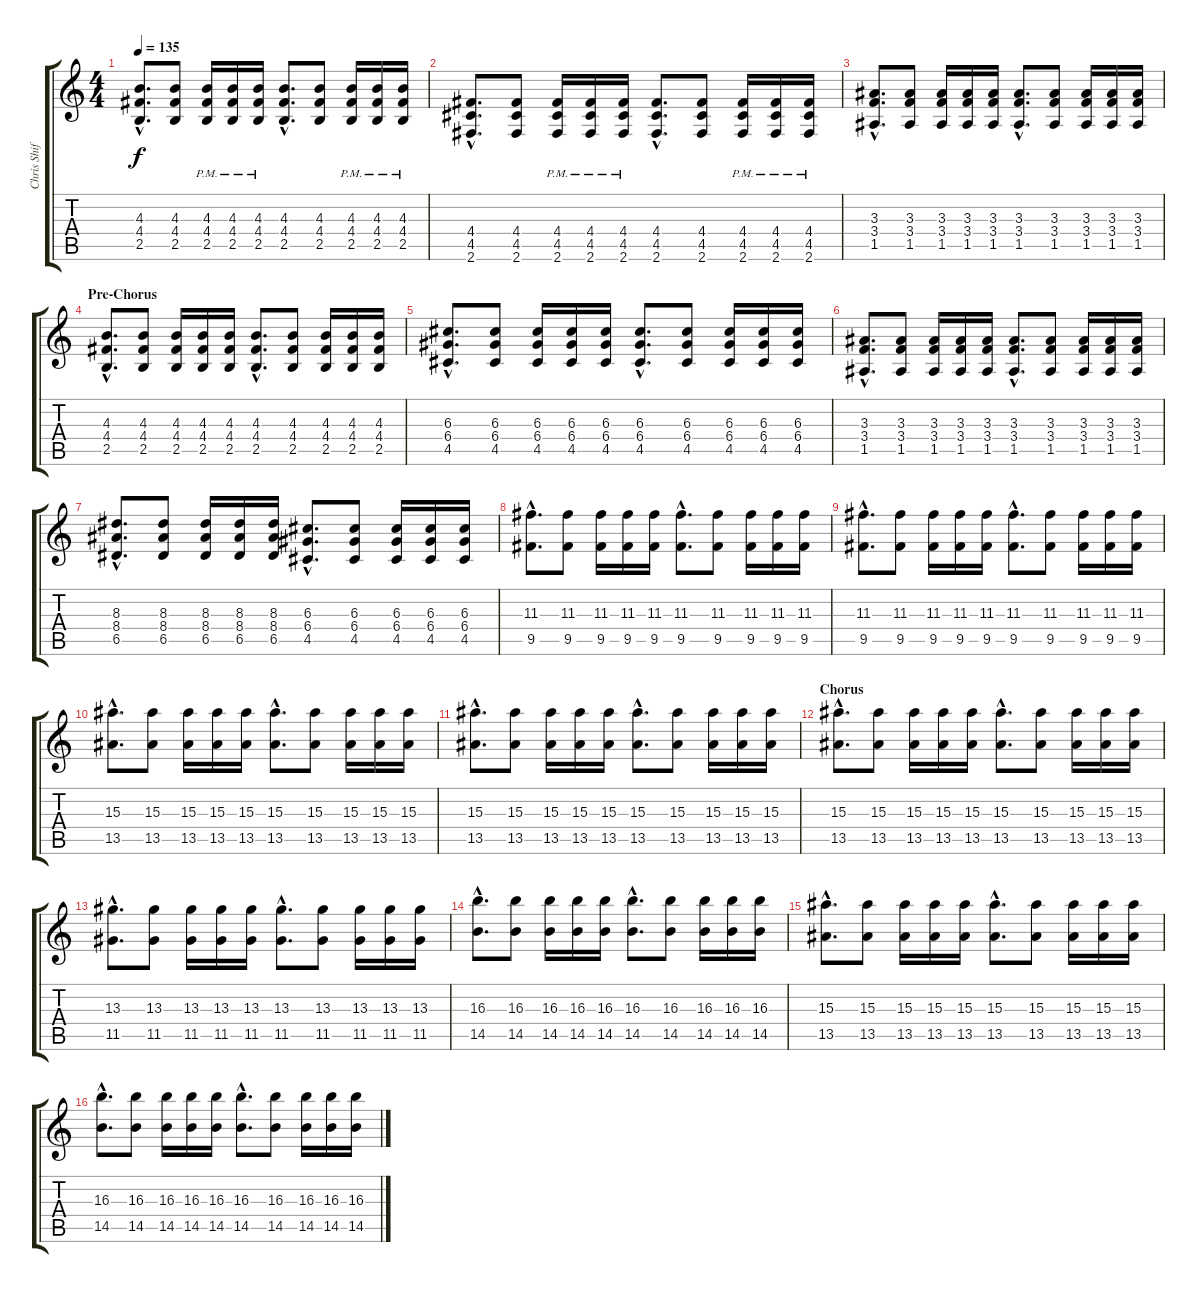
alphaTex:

\track ("Chris Shifflet" "Chris Shif") {instrument overdrivenguitar}
\staff {score tabs}
\tuning (E4 B3 G3 D3 A2 E2) {hide}
\ts (4 4)
\tempo 135
\clef g2
\ks c
(4.3{hac} 4.4{hac} 2.5{hac}).8{d dy f} (4.3 4.4 2.5).8 (4.3 4.4{pm} 2.5{pm}).16 (4.3{pm} 4.4{pm} 2.5{pm}).16 (4.3{pm} 4.4{pm} 2.5{pm}).16 (4.3{hac} 4.4{hac} 2.5{hac}).8{d} (4.3 4.4 2.5).8 (4.3{pm} 4.4{pm} 2.5{pm}).16 (4.3{pm} 4.4{pm} 2.5{pm}).16 (4.3{pm} 4.4{pm} 2.5{pm}).16 |
(4.4{hac} 4.5{hac} 2.6{hac}).8{d} (4.4 4.5 2.6).8 (4.4{pm} 4.5{pm} 2.6{pm}).16 (4.4{pm} 4.5{pm} 2.6{pm}).16 (4.4{pm} 4.5{pm} 2.6{pm}).16 (4.4{hac} 4.5{hac} 2.6{hac}).8{d} (4.4 4.5 2.6).8 (4.4{pm} 4.5{pm} 2.6{pm}).16 (4.4{pm} 4.5{pm} 2.6{pm}).16 (4.4{pm} 4.5{pm} 2.6{pm}).16 |
(3.3{hac} 3.4{hac} 1.5{hac}).8{d} (3.3 3.4 1.5).8 (3.3 3.4 1.5).16 (3.3 3.4 1.5).16 (3.3 3.4 1.5).16 (3.3{hac} 3.4{hac} 1.5{hac}).8{d} (3.3 3.4 1.5).8 (3.3 3.4 1.5).16 (3.3 3.4 1.5).16 (3.3 3.4 1.5).16 |
\section ("" "Pre-Chorus")
(4.3{hac} 4.4{hac} 2.5{hac}).8{d} (4.3 4.4 2.5).8 (4.3 4.4 2.5).16 (4.3 4.4 2.5).16 (4.3 4.4 2.5).16 (4.3{hac} 4.4{hac} 2.5{hac}).8{d} (4.3 4.4 2.5).8 (4.3 4.4 2.5).16 (4.3 4.4 2.5).16 (4.3 4.4 2.5).16 |
(6.3{hac} 6.4{hac} 4.5{hac}).8{d} (6.3 6.4 4.5).8 (6.3 6.4 4.5).16 (6.3 6.4 4.5).16 (6.3 6.4 4.5).16 (6.3{hac} 6.4{hac} 4.5{hac}).8{d} (6.3 6.4 4.5).8 (6.3 6.4 4.5).16 (6.3 6.4 4.5).16 (6.3 6.4 4.5).16 |
(3.3{hac} 3.4{hac} 1.5{hac}).8{d} (3.3 3.4 1.5).8 (3.3 3.4 1.5).16 (3.3 3.4 1.5).16 (3.3 3.4 1.5).16 (3.3{hac} 3.4{hac} 1.5{hac}).8{d} (3.3 3.4 1.5).8 (3.3 3.4 1.5).16 (3.3 3.4 1.5).16 (3.3 3.4 1.5).16 |
(8.3{hac} 8.4{hac} 6.5{hac}).8{d} (8.3 8.4 6.5).8 (8.3 8.4 6.5).16 (8.3 8.4 6.5).16 (8.3 8.4 6.5).16 (6.3{hac} 6.4{hac} 4.5{hac}).8{d} (6.3 6.4 4.5).8 (6.3 6.4 4.5).16 (6.3 6.4 4.5).16 (6.3 6.4 4.5).16 |
(11.3{hac} 9.5{hac}).8{d} (11.3 9.5).8 (11.3 9.5).16 (11.3 9.5).16 (11.3 9.5).16 (11.3{hac} 9.5{hac}).8{d} (11.3 9.5).8 (11.3 9.5).16 (11.3 9.5).16 (11.3 9.5).16 |
(11.3{hac} 9.5{hac}).8{d} (11.3 9.5).8 (11.3 9.5).16 (11.3 9.5).16 (11.3 9.5).16 (11.3{hac} 9.5{hac}).8{d} (11.3 9.5).8 (11.3 9.5).16 (11.3 9.5).16 (11.3 9.5).16 |
(15.3{hac} 13.5{hac}).8{d} (15.3 13.5).8 (15.3 13.5).16 (15.3 13.5).16 (15.3 13.5).16 (15.3{hac} 13.5{hac}).8{d} (15.3 13.5).8 (15.3 13.5).16 (15.3 13.5).16 (15.3 13.5).16 |
(15.3{hac} 13.5{hac}).8{d} (15.3 13.5).8 (15.3 13.5).16 (15.3 13.5).16 (15.3 13.5).16 (15.3{hac} 13.5{hac}).8{d} (15.3 13.5).8 (15.3 13.5).16 (15.3 13.5).16 (15.3 13.5).16 |
\section ("" "Chorus")
(15.3{hac} 13.5{hac}).8{d} (15.3 13.5).8 (15.3 13.5).16 (15.3 13.5).16 (15.3 13.5).16 (15.3{hac} 13.5{hac}).8{d} (15.3 13.5).8 (15.3 13.5).16 (15.3 13.5).16 (15.3 13.5).16 |
(13.3{hac} 11.5{hac}).8{d} (13.3 11.5).8 (13.3 11.5).16 (13.3 11.5).16 (13.3 11.5).16 (13.3{hac} 11.5{hac}).8{d} (13.3 11.5).8 (13.3 11.5).16 (13.3 11.5).16 (13.3 11.5).16 |
(16.3{hac} 14.5{hac}).8{d} (16.3 14.5).8 (16.3 14.5).16 (16.3 14.5).16 (16.3 14.5).16 (16.3{hac} 14.5{hac}).8{d} (16.3 14.5).8 (16.3 14.5).16 (16.3 14.5).16 (16.3 14.5).16 |
(15.3{hac} 13.5{hac}).8{d} (15.3 13.5).8 (15.3 13.5).16 (15.3 13.5).16 (15.3 13.5).16 (15.3{hac} 13.5{hac}).8{d} (15.3 13.5).8 (15.3 13.5).16 (15.3 13.5).16 (15.3 13.5).16 |
(16.3{hac} 14.5{hac}).8{d} (16.3 14.5).8 (16.3 14.5).16 (16.3 14.5).16 (16.3 14.5).16 (16.3{hac} 14.5{hac}).8{d} (16.3 14.5).8 (16.3 14.5).16 (16.3 14.5).16 (16.3 14.5).16
